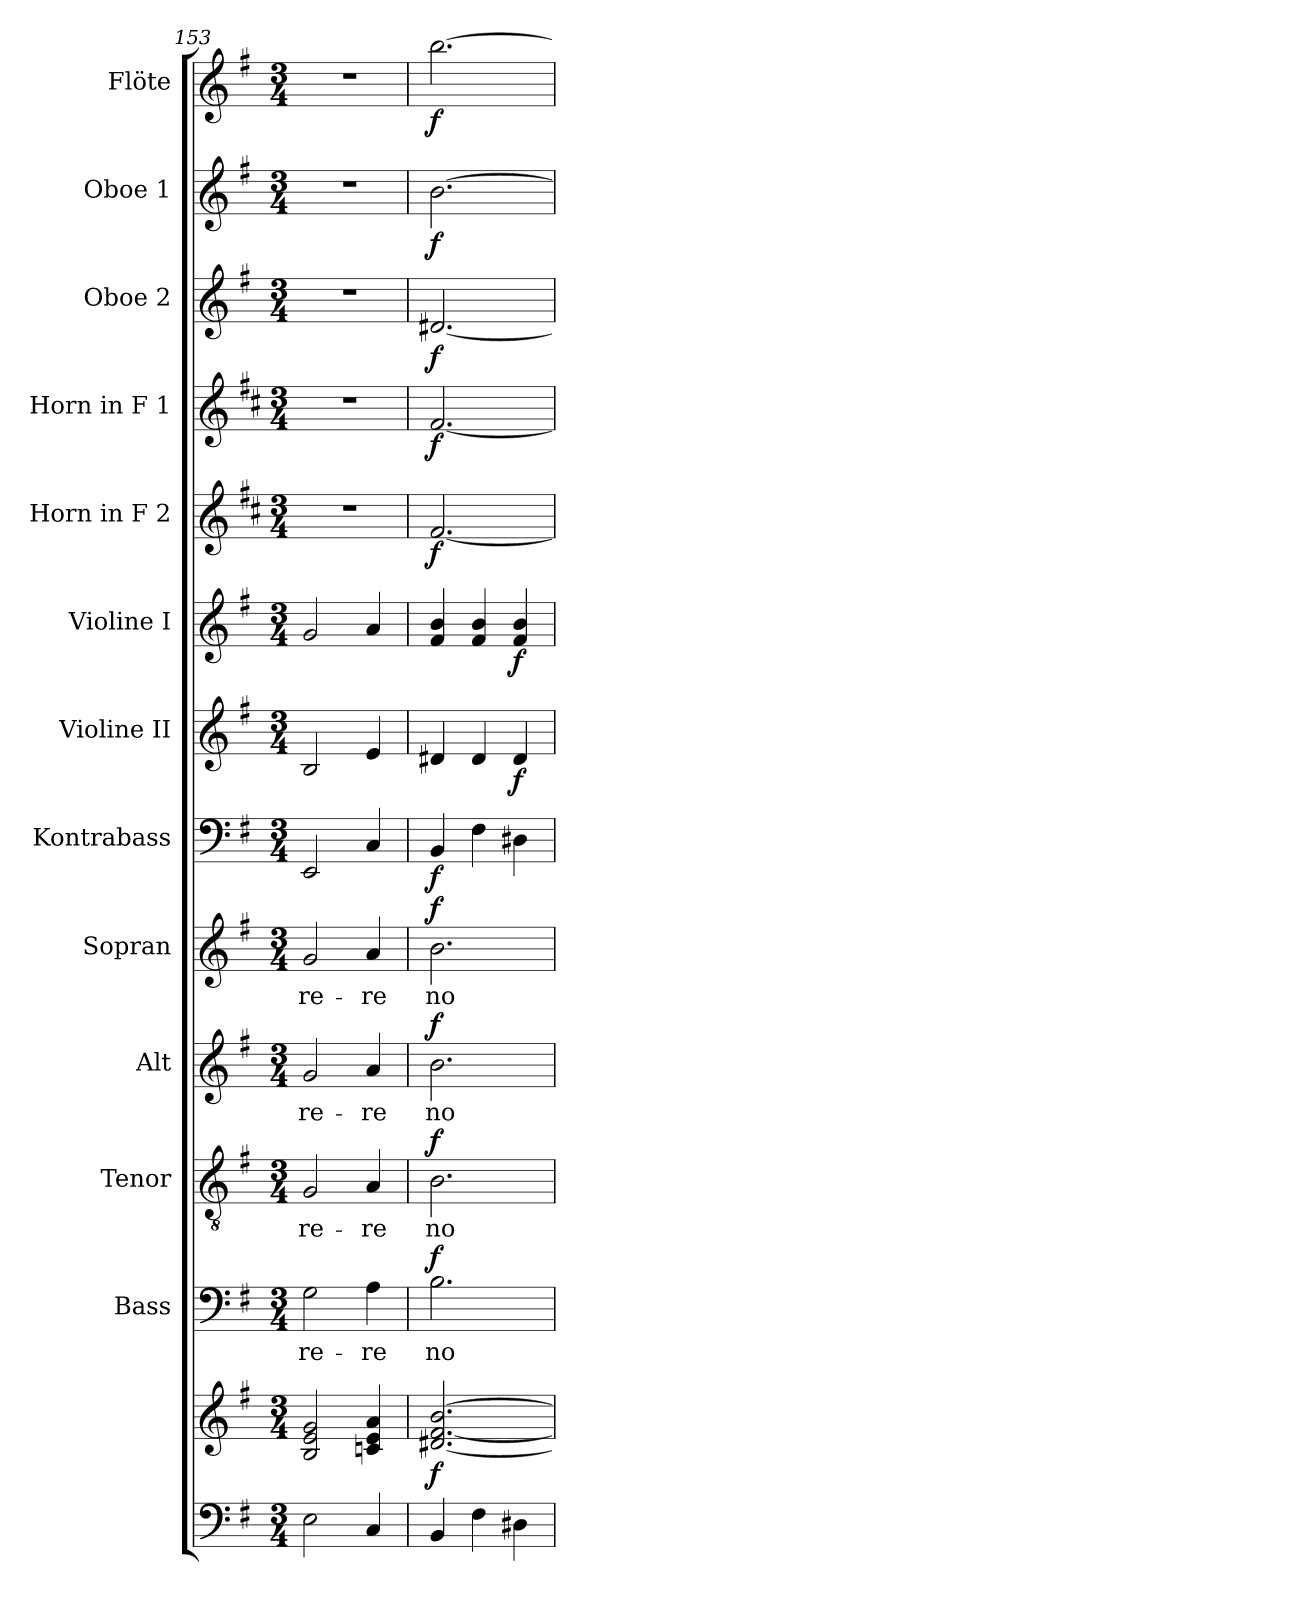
**kern	**kern	**dynam	**kern	**text	**dynam	**kern	**text	**dynam	**kern	**text	**dynam	**kern	**text	**dynam	**kern	**dynam	**kern	**dynam	**kern	**dynam	**kern	**dynam	**kern	**dynam	**kern	**dynam	**kern	**dynam	**kern	**dynam
*part13	*part13	*part13	*part12	*part12	*part12	*part11	*part11	*part11	*part10	*part10	*part10	*part9	*part9	*part9	*part8	*part8	*part7	*part7	*part6	*part6	*part5	*part5	*part4	*part4	*part3	*part3	*part2	*part2	*part1	*part1
*staff14	*staff13	*staff13/14	*staff12	*staff12	*staff12	*staff11	*staff11	*staff11	*staff10	*staff10	*staff10	*staff9	*staff9	*staff9	*staff8	*staff8	*staff7	*staff7	*staff6	*staff6	*staff5	*staff5	*staff4	*staff4	*staff3	*staff3	*staff2	*staff2	*staff1	*staff1
*	*	*	*I"Bass	*	*	*I"Tenor	*	*	*I"Alt	*	*	*I"Sopran	*	*	*I"Kontrabass	*	*I"Violine II	*	*I"Violine I	*	*I"Horn in F 2	*	*I"Horn in F 1	*	*I"Oboe 2	*	*I"Oboe 1	*	*I"Flöte	*
*	*	*	*I'B.	*	*	*I'T.	*	*	*I'A.	*	*	*I'S.	*	*	*I'Kb.	*	*I'Vl. II	*	*I'Vl. I	*	*	*	*	*	*I'Ob. 2	*	*I'Ob. 1	*	*I'Fl.	*
*clefF4	*clefG2	*	*clefF4	*	*	*clefGv2	*	*	*clefG2	*	*	*clefG2	*	*	*clefF4	*	*clefG2	*	*clefG2	*	*clefG2	*	*clefG2	*	*clefG2	*	*clefG2	*	*clefG2	*
*	*	*	*	*	*	*	*	*	*	*	*	*	*	*	*ITrd7c12	*	*	*	*	*	*ITrd4c7	*	*ITrd4c7	*	*	*	*	*	*	*
*k[f#]	*k[f#]	*	*k[f#]	*	*	*k[f#]	*	*	*k[f#]	*	*	*k[f#]	*	*	*k[f#]	*	*k[f#]	*	*k[f#]	*	*k[f#]	*	*k[f#]	*	*k[f#]	*	*k[f#]	*	*k[f#]	*
*G:	*G:	*	*G:	*	*	*G:	*	*	*G:	*	*	*G:	*	*	*G:	*	*G:	*	*G:	*	*G:	*	*G:	*	*G:	*	*G:	*	*G:	*
*M3/4	*M3/4	*	*M3/4	*	*	*M3/4	*	*	*M3/4	*	*	*M3/4	*	*	*M3/4	*	*M3/4	*	*M3/4	*	*M3/4	*	*M3/4	*	*M3/4	*	*M3/4	*	*M3/4	*
=153	=153	=153	=153	=153	=153	=153	=153	=153	=153	=153	=153	=153	=153	=153	=153	=153	=153	=153	=153	=153	=153	=153	=153	=153	=153	=153	=153	=153	=153	=153
!	!	!	!	!LO:LY:b	!	!	!LO:LY:b	!	!	!LO:LY:b	!	!	!LO:LY:b	!	!	!	!	!	!	!	!	!	!	!	!	!	!	!	!	!
2E\	2B/ 2e/ 2g/	.	2G\	-re-	.	2G/	-re-	.	2g/	-re-	.	2g/	-re-	.	2EEE/	.	2B/	.	2g/	.	2.r	.	2.r	.	2.r	.	2.r	.	2.r	.
!	!	!	!	!LO:LY:b	!	!	!LO:LY:b	!	!	!LO:LY:b	!	!	!LO:LY:b	!	!	!	!	!	!	!	!	!	!	!	!	!	!	!	!	!
4C/	4cn/ 4e/ 4a/	.	4A\	-re	.	4A/	-re	.	4a/	-re	.	4a/	-re	.	4CC/	.	4e/	.	4a/	.	.	.	.	.	.	.	.	.	.	.
=154	=154	=154	=154	=154	=154	=154	=154	=154	=154	=154	=154	=154	=154	=154	=154	=154	=154	=154	=154	=154	=154	=154	=154	=154	=154	=154	=154	=154	=154	=154
!	!	!LO:DY:b	!	!LO:LY:b	!LO:DY:a	!	!LO:LY:b	!LO:DY:a	!	!LO:LY:b	!LO:DY:a	!	!LO:LY:b	!LO:DY:a	!	!LO:DY:b	!	!	!	!	!	!LO:DY:b	!	!LO:DY:b	!	!LO:DY:b	!	!LO:DY:b	!	!LO:DY:b
4BB/	[2.d#X/ [2.f#/ [2.b/	f	2.B\	no-	f	2.B\	no-	f	2.b\	no-	f	2.b\	no-	f	4BBB/	f	4d#X/	.	4f#/ 4b/	.	[2.B/	f	[2.B/	f	[2.d#X/	f	[2.b\	f	[2.bb\	f
4F#\	.	.	.	.	.	.	.	.	.	.	.	.	.	.	4FF#\	.	4d#/	.	4f#/ 4b/	.	.	.	.	.	.	.	.	.	.	.
!	!	!	!	!	!	!	!	!	!	!	!	!	!	!	!	!	!	!LO:DY:b	!	!LO:DY:b	!	!	!	!	!	!	!	!	!	!
4D#X\	.	.	.	.	.	.	.	.	.	.	.	.	.	.	4DD#X\	.	4d#/	f	4f#/ 4b/	f	.	.	.	.	.	.	.	.	.	.
=	=	=	=	=	=	=	=	=	=	=	=	=	=	=	=	=	=	=	=	=	=	=	=	=	=	=	=	=	=	=
*-	*-	*-	*-	*-	*-	*-	*-	*-	*-	*-	*-	*-	*-	*-	*-	*-	*-	*-	*-	*-	*-	*-	*-	*-	*-	*-	*-	*-	*-	*-
